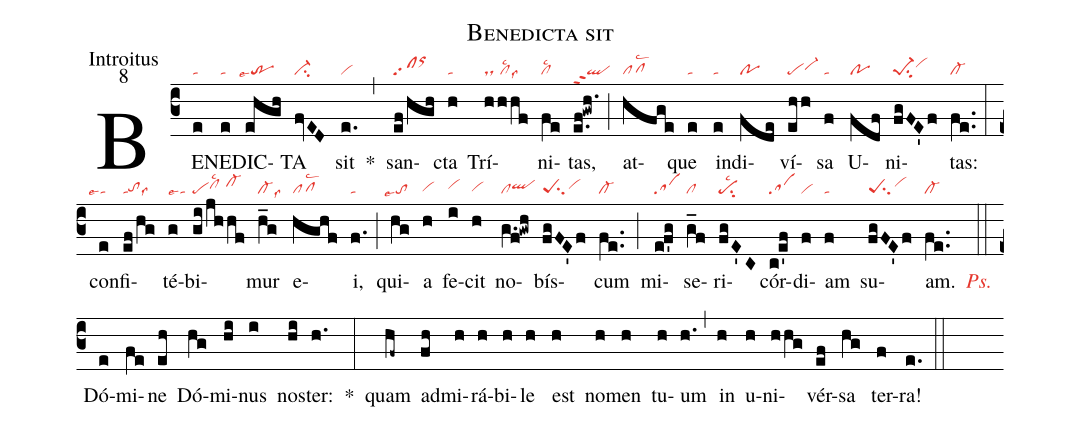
name: Benedicta sit;
office-part: Introitus;
mode: 8;
nabc-lines: 1;
%%
(c3)
BE(e|ta)NE(e|ta)DIC(ehgh|``trlse7)TA(fvED|ci-) sit(e.|vi) *(,)
san(ef/hgh|sforhk)cta(h|ta) Trí(hhhf|ds//cllsc2lss9)ni(fe|cllsc2)tas,(e.f!gwh.|qlppt2) (;)
at(hfge|pflsc2)que(e|ta) in(e|ta)di(fde|po)ví(ehh|pevi-hh)sa(f|ta) U(fdf|po)ni(fgFE'f|pe-1su2vihi)tas:(fe..|cl-) (:)
con(e|```talse4)fi(ef/hg|tatohglss9)té(g|talse4)bi(gi/jhhf|peclhhlsc2//cl-hi)mur(h_g|cl-lss9) e(hghf|pflsc2)i,(f.|ta) (;)
qui(hg|``tolse7)a(h|vihg) fe(i|vihh)cit(h|vihg) no(g.f!gwh|clqlhh)bís(fgFE'f|peSsu2vihh)cum(fe..|cl-) (;)
mi(e!f'g|sa)se(g_f|cl)ri(fgE'C|pesu2lsc2)cór(c!e'f|sa)di(f|vi)am(f|ta) su(fgFE'f|peSsu2vihi)am.(fe..|cl-) <i><c>Ps.</c></i>(::)
Dó(e)mi(fe)ne(eh) Dó(hg)mi(hi)nus(i) nos(hi)ter:(h.) *(:)
quam(hf~) ad(fh)mi(h)rá(h)bi(h)le(h) est(h) no(h)men(h) tu(h)um(h.) (,)
in(h) u(h)ni(hhg)vér(ef)sa(hg) ter(f)ra!(e.) (::)
